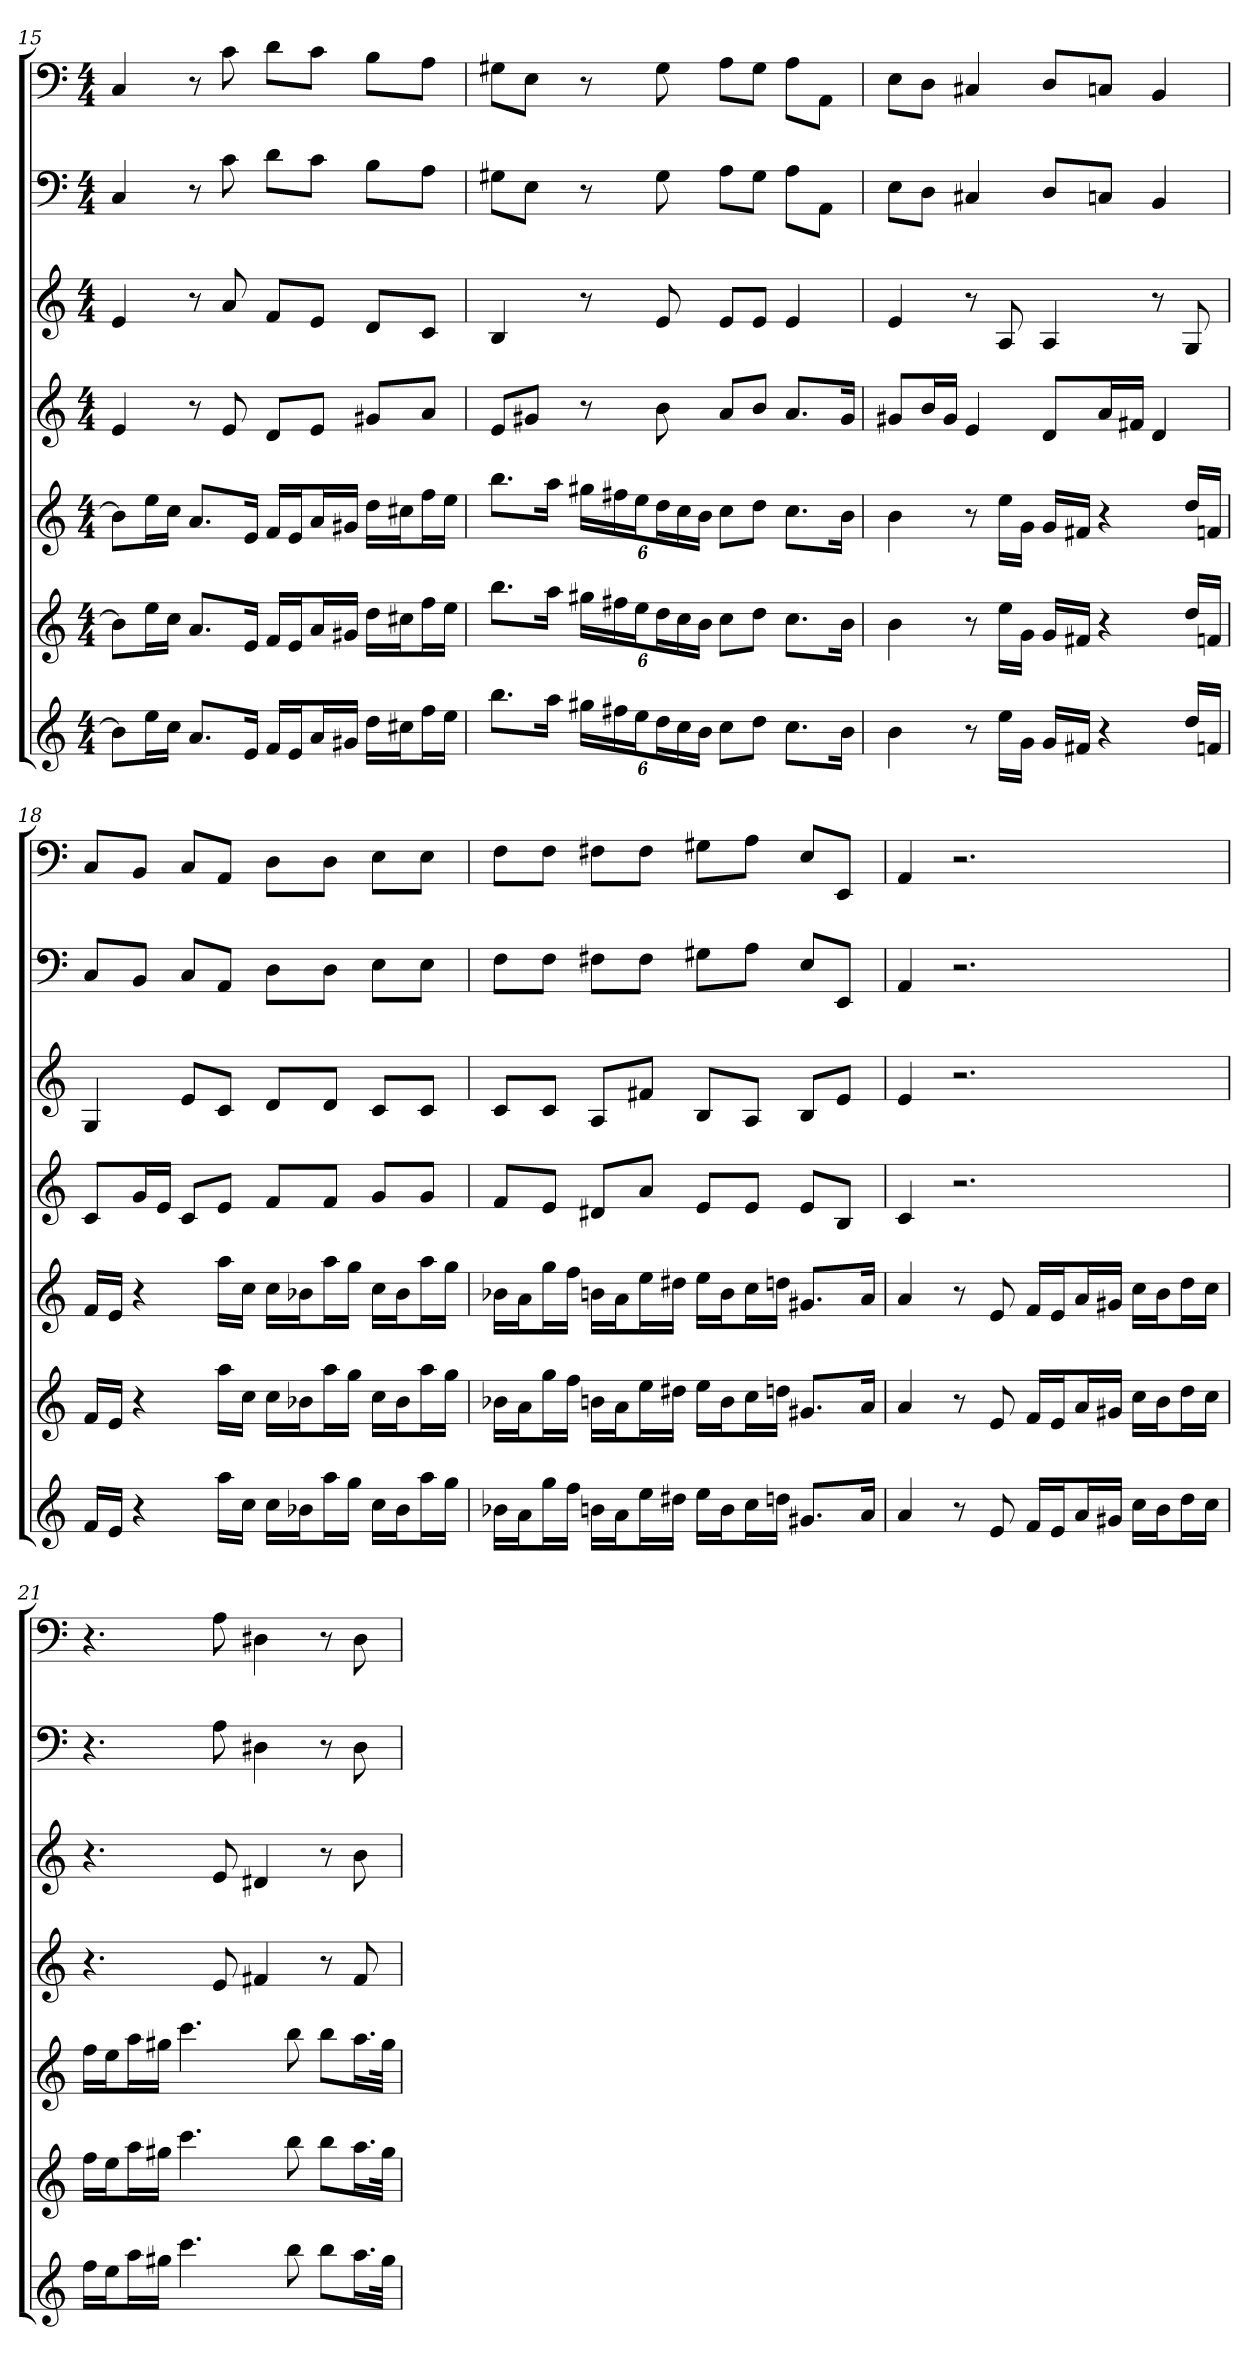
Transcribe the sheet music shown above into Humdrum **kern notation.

**kern	**kern	**kern	**kern	**kern	**kern	**kern
*part7	*part6	*part5	*part4	*part3	*part2	*part1
*staff7	*staff6	*staff5	*staff4	*staff3	*staff2	*staff1
*k[]	*k[]	*k[]	*k[]	*k[]	*k[]	*k[]
*a:	*a:	*a:	*a:	*a:	*a:	*a:
*M4/4	*M4/4	*M4/4	*M4/4	*M4/4	*M4/4	*M4/4
=15	=15	=15	=15	=15	=15	=15
8b-L]	8b-L]	8b-L]	4e	4e	4C	4C
16eeL	16eeL	16eeL	.	.	.	.
16ccJJ	16ccJJ	16ccJJ	.	.	.	.
8.aL	8.aL	8.aL	8r	8r	8r	8r
.	.	.	8e	8a	8c	8c
16eJk	16eJk	16eJk	.	.	.	.
16fLL	16fLL	16fLL	8dL	8fL	8dL	8dL
16eJ	16eJ	16eJ	.	.	.	.
16aL	16aL	16aL	8eJ	8eJ	8cJ	8cJ
16g#XJJ	16g#XJJ	16g#XJJ	.	.	.	.
16ddLL	16ddLL	16ddLL	8g#XL	8dL	8BL	8BL
16cc#XJ	16cc#XJ	16cc#XJ	.	.	.	.
16ffL	16ffL	16ffL	8aJ	8cJ	8AJ	8AJ
16eeJJ	16eeJJ	16eeJJ	.	.	.	.
=16	=16	=16	=16	=16	=16	=16
8.bbL	8.bbL	8.bbL	8eL	4B	8G#XL	8G#XL
.	.	.	8g#XJ	.	8EJ	8EJ
16aaJk	16aaJk	16aaJk	.	.	.	.
24gg#XLL	24gg#XLL	24gg#XLL	8r	8r	8r	8r
24ff#X	24ff#X	24ff#X	.	.	.	.
24eeJ	24eeJ	24eeJ	.	.	.	.
24ddL	24ddL	24ddL	8b	8e	8G#	8G#
24cc	24cc	24cc	.	.	.	.
24bJJ	24bJJ	24bJJ	.	.	.	.
8ccL	8ccL	8ccL	8aL	8eL	8AL	8AL
8ddJ	8ddJ	8ddJ	8bJ	8eJ	8G#J	8G#J
8.ccL	8.ccL	8.ccL	8.aL	4e	8AL	8AL
.	.	.	.	.	8AAJ	8AAJ
16bJk	16bJk	16bJk	16g#Jk	.	.	.
=17	=17	=17	=17	=17	=17	=17
4b	4b	4b	8g#XL	4e	8EL	8EL
.	.	.	16bL	.	8DJ	8DJ
.	.	.	16g#JJ	.	.	.
8r	8r	8r	4e	8r	4C#X	4C#X
16eeLL	16eeLL	16eeLL	.	8A	.	.
16gJJ	16gJJ	16gJJ	.	.	.	.
16gLL	16gLL	16gLL	8dL	4A	8DL	8DL
16f#XJJ	16f#XJJ	16f#XJJ	.	.	.	.
4r	4r	4r	16aL	.	8CnJ	8CnJ
.	.	.	16f#XJJ	.	.	.
.	.	.	4d	8r	4BB	4BB
16ddLL	16ddLL	16ddLL	.	8G	.	.
16fnJJ	16fnJJ	16fnJJ	.	.	.	.
=18	=18	=18	=18	=18	=18	=18
16fLL	16fLL	16fLL	8cL	4G	8CL	8CL
16eJJ	16eJJ	16eJJ	.	.	.	.
4r	4r	4r	16gL	.	8BBJ	8BBJ
.	.	.	16eJJ	.	.	.
.	.	.	8cL	8eL	8CL	8CL
16aaLL	16aaLL	16aaLL	8eJ	8cJ	8AAJ	8AAJ
16ccJJ	16ccJJ	16ccJJ	.	.	.	.
16ccLL	16ccLL	16ccLL	8fL	8dL	8DL	8DL
16b-XJ	16b-XJ	16b-XJ	.	.	.	.
16aaL	16aaL	16aaL	8fJ	8dJ	8DJ	8DJ
16ggJJ	16ggJJ	16ggJJ	.	.	.	.
16ccLL	16ccLL	16ccLL	8gL	8cL	8EL	8EL
16b-J	16b-J	16b-J	.	.	.	.
16aaL	16aaL	16aaL	8gJ	8cJ	8EJ	8EJ
16ggJJ	16ggJJ	16ggJJ	.	.	.	.
=19	=19	=19	=19	=19	=19	=19
16b-XLL	16b-XLL	16b-XLL	8fL	8cL	8FL	8FL
16aJ	16aJ	16aJ	.	.	.	.
16ggL	16ggL	16ggL	8eJ	8cJ	8FJ	8FJ
16ffJJ	16ffJJ	16ffJJ	.	.	.	.
16bnLL	16bnLL	16bnLL	8d#XL	8AL	8F#XL	8F#XL
16aJ	16aJ	16aJ	.	.	.	.
16eeL	16eeL	16eeL	8aJ	8f#XJ	8F#J	8F#J
16dd#XJJ	16dd#XJJ	16dd#XJJ	.	.	.	.
16eeLL	16eeLL	16eeLL	8eL	8BL	8G#XL	8G#XL
16bJ	16bJ	16bJ	.	.	.	.
16ccL	16ccL	16ccL	8eJ	8AJ	8AJ	8AJ
16ddnJJ	16ddnJJ	16ddnJJ	.	.	.	.
8.g#XL	8.g#XL	8.g#XL	8eL	8BL	8EL	8EL
.	.	.	8BJ	8eJ	8EEJ	8EEJ
16aJk	16aJk	16aJk	.	.	.	.
=20	=20	=20	=20	=20	=20	=20
4a	4a	4a	4c	4e	4AA	4AA
8r	8r	8r	2.r	2.r	2.r	2.r
8e	8e	8e	.	.	.	.
16fLL	16fLL	16fLL	.	.	.	.
16eJ	16eJ	16eJ	.	.	.	.
16aL	16aL	16aL	.	.	.	.
16g#XJJ	16g#XJJ	16g#XJJ	.	.	.	.
16ccLL	16ccLL	16ccLL	.	.	.	.
16bJ	16bJ	16bJ	.	.	.	.
16ddL	16ddL	16ddL	.	.	.	.
16ccJJ	16ccJJ	16ccJJ	.	.	.	.
=21	=21	=21	=21	=21	=21	=21
16ffLL	16ffLL	16ffLL	4.r	4.r	4.r	4.r
16eeJ	16eeJ	16eeJ	.	.	.	.
16aaL	16aaL	16aaL	.	.	.	.
16gg#XJJ	16gg#XJJ	16gg#XJJ	.	.	.	.
4.ccc	4.ccc	4.ccc	.	.	.	.
.	.	.	8e	8e	8A	8A
.	.	.	4f#X	4d#X	4D#X	4D#X
8bb	8bb	8bb	.	.	.	.
8bbL	8bbL	8bbL	8r	8r	8r	8r
16.aaL	16.aaL	16.aaL	8f#	8b	8D#	8D#
32gg#JJk	32gg#JJk	32gg#JJk	.	.	.	.
=	=	=	=	=	=	=
*-	*-	*-	*-	*-	*-	*-
